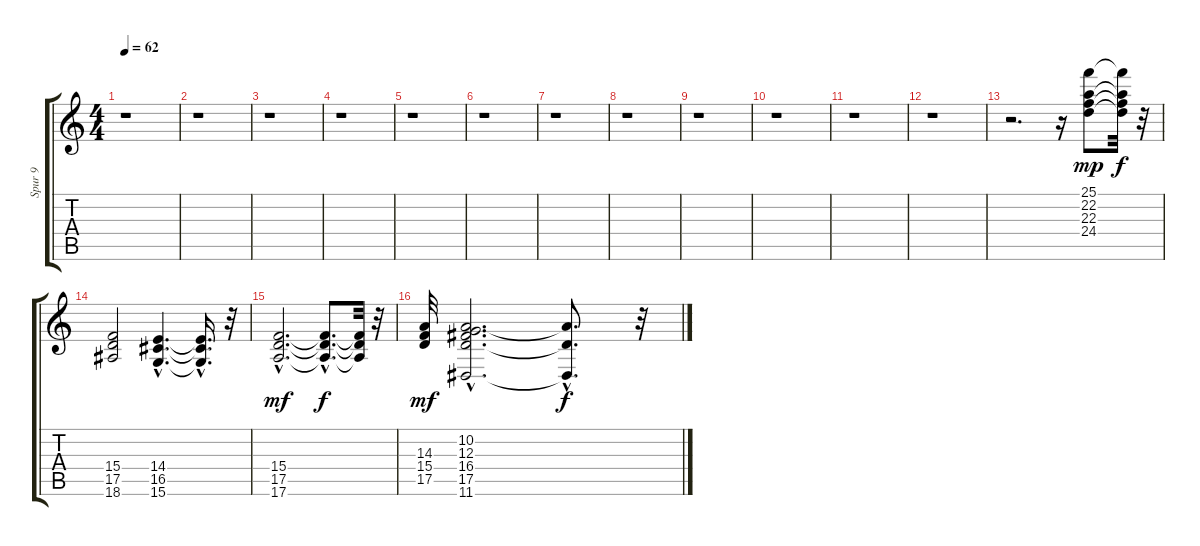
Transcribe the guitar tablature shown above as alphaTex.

\track ("Spur 9" "Spur 9") {instrument synthvoice}
\staff {score tabs}
\tuning (E4 B3 G3 D3 A2 E2) {hide}
\ts (4 4)
\tempo 62
\clef g2
\ks c
r.1{dy mp} |
r.1 |
r.1 |
r.1 |
r.1 |
r.1 |
r.1 |
r.1 |
r.1 |
r.1 |
r.1 |
r.1 |
r.2{d} r.16 (25.1 22.2 22.3 24.4).8{instrument stringensemble2} (25.1{t} 22.2{t} 22.3{t} 24.4{t}).32{dy f} r.32 |
(15.4 17.5 18.6).2{instrument synthvoice} (14.4{hac} 16.5{hac} 15.6{hac}).4{d} (14.4{hac t} 16.5{hac t} 15.6{hac t}).16{d} r.32 |
(15.4{hac} 17.5{hac} 17.6{hac}).2{d dy mf} (15.4{hac t} 17.5{hac t} 17.6{hac t}).8{d dy f} (15.4{t} 17.5{t} 17.6{t}).32 r.32 |
(14.3 15.4 17.5).32{dy mf instrument choiraahs} (10.2{hac} 12.3 16.4 17.5{hac} 11.6{hac}).2{d} (10.2{hac t} 17.5{hac t} 11.6{hac t}).8{d dy f} r.32
